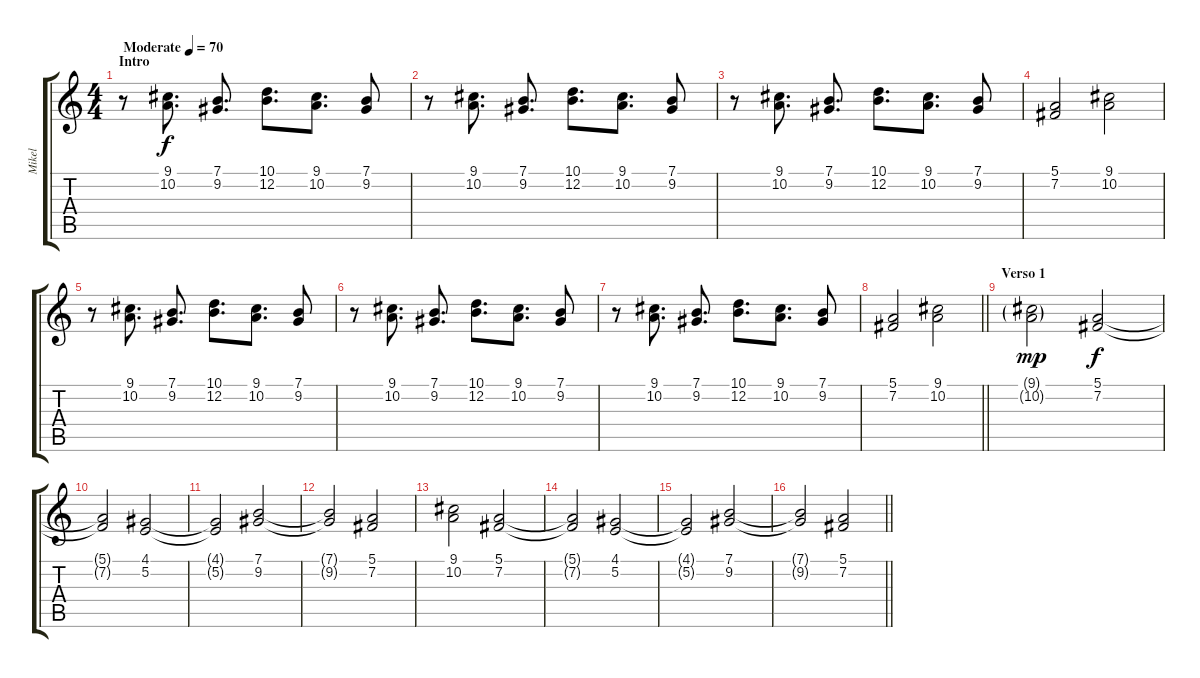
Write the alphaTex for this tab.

\track ("Mikel" "Mikel") {instrument stringensemble1}
\staff {score tabs}
\tuning (E4 B3 G3 D3 A2 E2) {hide}
\ts (4 4)
\section ("" "Intro")
\tempo (70 "Moderate")
\clef g2
\ks c
r.8{dy f instrument stringensemble1} (9.1 10.2).8{d} (7.1 9.2).8{d} (10.1 12.2).8{d} (9.1 10.2).8{d} (7.1 9.2).8 |
r.8 (9.1 10.2).8{d} (7.1 9.2).8{d} (10.1 12.2).8{d} (9.1 10.2).8{d} (7.1 9.2).8 |
r.8 (9.1 10.2).8{d} (7.1 9.2).8{d} (10.1 12.2).8{d} (9.1 10.2).8{d} (7.1 9.2).8 |
(5.1 7.2).2 (9.1 10.2).2 |
r.8 (9.1 10.2).8{d} (7.1 9.2).8{d} (10.1 12.2).8{d} (9.1 10.2).8{d} (7.1 9.2).8 |
r.8 (9.1 10.2).8{d} (7.1 9.2).8{d} (10.1 12.2).8{d} (9.1 10.2).8{d} (7.1 9.2).8 |
r.8 (9.1 10.2).8{d} (7.1 9.2).8{d} (10.1 12.2).8{d} (9.1 10.2).8{d} (7.1 9.2).8 |
\barLineRight lightlight
(5.1 7.2).2 (9.1 10.2).2 |
\section ("" "Verso 1")
(9.1{g} 10.2{g}).2{dy mp} (5.1 7.2).2{dy f} |
(5.1{t} 7.2{t}).2 (4.1 5.2).2 |
(4.1{t} 5.2{t}).2 (7.1 9.2).2 |
(7.1{t} 9.2{t}).2 (5.1 7.2).2 |
(9.1 10.2).2 (5.1 7.2).2 |
(5.1{t} 7.2{t}).2 (4.1 5.2).2 |
(4.1{t} 5.2{t}).2 (7.1 9.2).2 |
\barLineRight lightlight
(7.1{t} 9.2{t}).2 (5.1 7.2).2
